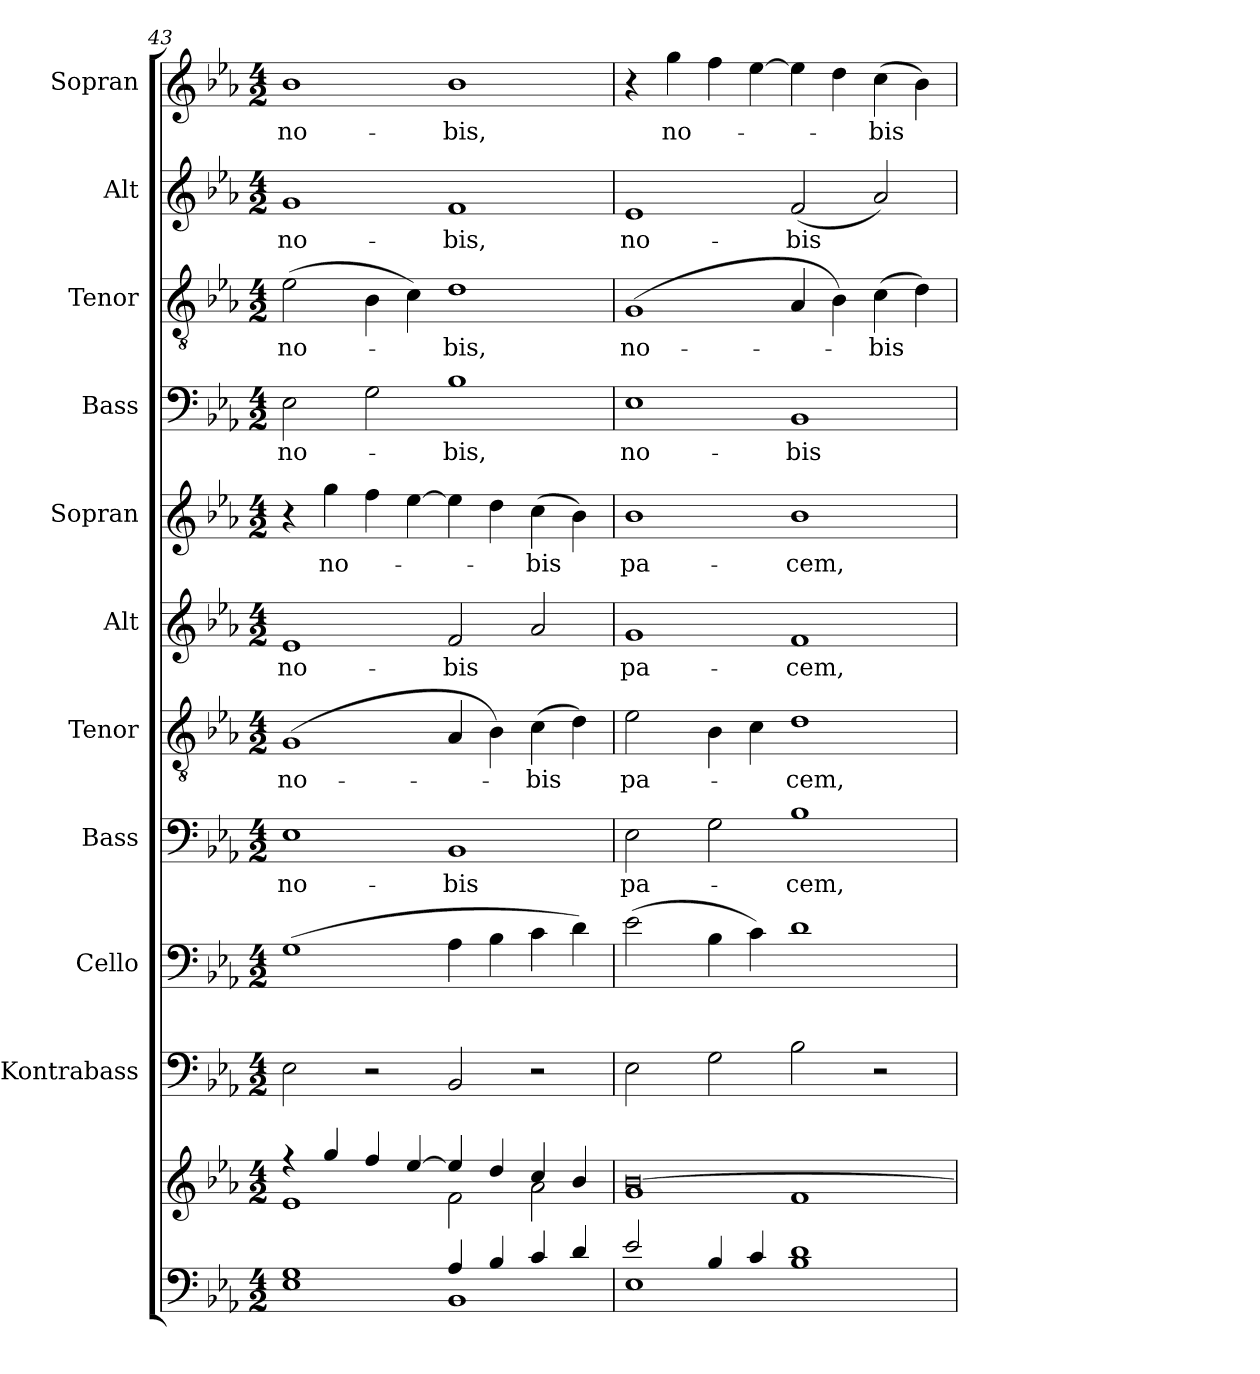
**kern	**kern	**kern	**kern	**kern	**text	**kern	**text	**kern	**text	**kern	**text	**kern	**text	**kern	**text	**kern	**text	**kern	**text
*part11	*part11	*part10	*part9	*part8	*part8	*part7	*part7	*part6	*part6	*part5	*part5	*part4	*part4	*part3	*part3	*part2	*part2	*part1	*part1
*staff12	*staff11	*staff10	*staff9	*staff8	*staff8	*staff7	*staff7	*staff6	*staff6	*staff5	*staff5	*staff4	*staff4	*staff3	*staff3	*staff2	*staff2	*staff1	*staff1
*	*	*I"Kontrabass	*I"Cello	*I"Bass	*	*I"Tenor	*	*I"Alt	*	*I"Sopran	*	*I"Bass	*	*I"Tenor	*	*I"Alt	*	*I"Sopran	*
*	*	*I'Kb.	*	*I'B.	*	*I'T.	*	*I'A.	*	*I'S.	*	*I'B.	*	*I'T.	*	*I'A.	*	*I'S.	*
!!LO:PB:g=z
*clefF4	*clefG2	*clefF4	*clefF4	*clefF4	*	*clefGv2	*	*clefG2	*	*clefG2	*	*clefF4	*	*clefGv2	*	*clefG2	*	*clefG2	*
*	*	*ITrd7c12	*	*	*	*	*	*	*	*	*	*	*	*	*	*	*	*	*
*k[b-e-a-]	*k[b-e-a-]	*k[b-e-a-]	*k[b-e-a-]	*k[b-e-a-]	*	*k[b-e-a-]	*	*k[b-e-a-]	*	*k[b-e-a-]	*	*k[b-e-a-]	*	*k[b-e-a-]	*	*k[b-e-a-]	*	*k[b-e-a-]	*
*E-:	*E-:	*E-:	*E-:	*E-:	*	*E-:	*	*E-:	*	*E-:	*	*E-:	*	*E-:	*	*E-:	*	*E-:	*
*M4/2	*M4/2	*M4/2	*M4/2	*M4/2	*	*M4/2	*	*M4/2	*	*M4/2	*	*M4/2	*	*M4/2	*	*M4/2	*	*M4/2	*
=43	=43	=43	=43	=43	=43	=43	=43	=43	=43	=43	=43	=43	=43	=43	=43	=43	=43	=43	=43
*^	*^	*	*	*	*	*	*	*	*	*	*	*	*	*	*	*	*	*	*
!	!	!	!	!	!	!	!LO:LY:b	!	!LO:LY:b	!	!LO:LY:b	!	!	!	!LO:LY:b	!	!LO:LY:b	!	!LO:LY:b	!	!LO:LY:b
1G	1E-	4rff	1e-	2EE-\	(>1G	1E-	no-	(>1G	no-	1e-	no-	4r	.	2E-\	no-	(>2e-\	no-	1g	no-	1b-	no-
!	!	!	!	!	!	!	!	!	!	!	!	!	!LO:LY:b	!	!	!	!	!	!	!	!
.	.	4gg/	.	.	.	.	.	.	.	.	.	4gg\	no-	.	.	.	.	.	.	.	.
.	.	4ff/	.	2r	.	.	.	.	.	.	.	4ff\	.	2G\	.	4B-\	.	.	.	.	.
.	.	[>4ee-/	.	.	.	.	.	.	.	.	.	[4ee-\	.	.	.	4c\)	.	.	.	.	.
!	!	!	!	!	!	!	!LO:LY:b	!	!	!	!LO:LY:b	!	!	!	!LO:LY:b	!	!LO:LY:b	!	!LO:LY:b	!	!LO:LY:b
4A-/	1BB-	4ee-/]	2f\	2BBB-/	4A-\	1BB-	-bis	4A-/	.	2f/	-bis	4ee-\]	.	1B-	-bis,	1d	-bis,	1f	-bis,	1b-	-bis,
4B-/	.	4dd/	.	.	4B-\	.	.	4B-\)	.	.	.	4dd\	.	.	.	.	.	.	.	.	.
!	!	!	!	!	!	!	!	!	!LO:LY:b	!	!	!	!LO:LY:b	!	!	!	!	!	!	!	!
4c/	.	4cc/	2a-\	2r	4c\	.	.	(>4c\	-bis	2a-/	.	(>4cc\	-bis	.	.	.	.	.	.	.	.
4d/	.	4b-/	.	.	4d\)	.	.	4d\)	.	.	.	4b-\)	.	.	.	.	.	.	.	.	.
=44	=44	=44	=44	=44	=44	=44	=44	=44	=44	=44	=44	=44	=44	=44	=44	=44	=44	=44	=44	=44	=44
!	!	!	!	!	!	!	!LO:LY:b	!	!LO:LY:b	!	!LO:LY:b	!	!LO:LY:b	!	!LO:LY:b	!	!LO:LY:b	!	!LO:LY:b	!	!
2e-/	1E-	[>0b-	1g	2EE-\	(>2e-\	2E-\	pa-	2e-\	pa-	1g	pa-	1b-	pa-	1E-	no-	(>1G	no-	1e-	no-	4r	.
!	!	!	!	!	!	!	!	!	!	!	!	!	!	!	!	!	!	!	!	!	!LO:LY:b
.	.	.	.	.	.	.	.	.	.	.	.	.	.	.	.	.	.	.	.	4gg\	no-
4B-/	.	.	.	2GG\	4B-\	2G\	.	4B-\	.	.	.	.	.	.	.	.	.	.	.	4ff\	.
4c/	.	.	.	.	4c\)	.	.	4c\	.	.	.	.	.	.	.	.	.	.	.	[4ee-\	.
!	!	!	!	!	!	!	!LO:LY:b	!	!LO:LY:b	!	!LO:LY:b	!	!LO:LY:b	!	!LO:LY:b	!	!	!	!LO:LY:b	!	!
1d	1B-	.	1f	2BB-\	1d	1B-	-cem,	1d	-cem,	1f	-cem,	1b-	-cem,	1BB-	-bis	4A-/	.	(<2f/	-bis	4ee-\]	.
.	.	.	.	.	.	.	.	.	.	.	.	.	.	.	.	4B-\)	.	.	.	4dd\	.
!	!	!	!	!	!	!	!	!	!	!	!	!	!	!	!	!	!LO:LY:b	!	!	!	!LO:LY:b
.	.	.	.	2r	.	.	.	.	.	.	.	.	.	.	.	(>4c\	-bis	2a-/)	.	(>4cc\	-bis
.	.	.	.	.	.	.	.	.	.	.	.	.	.	.	.	4d\)	.	.	.	4b-\)	.
*v	*v	*	*	*	*	*	*	*	*	*	*	*	*	*	*	*	*	*	*	*	*
*	*v	*v	*	*	*	*	*	*	*	*	*	*	*	*	*	*	*	*	*	*
=	=	=	=	=	=	=	=	=	=	=	=	=	=	=	=	=	=	=	=
*-	*-	*-	*-	*-	*-	*-	*-	*-	*-	*-	*-	*-	*-	*-	*-	*-	*-	*-	*-
